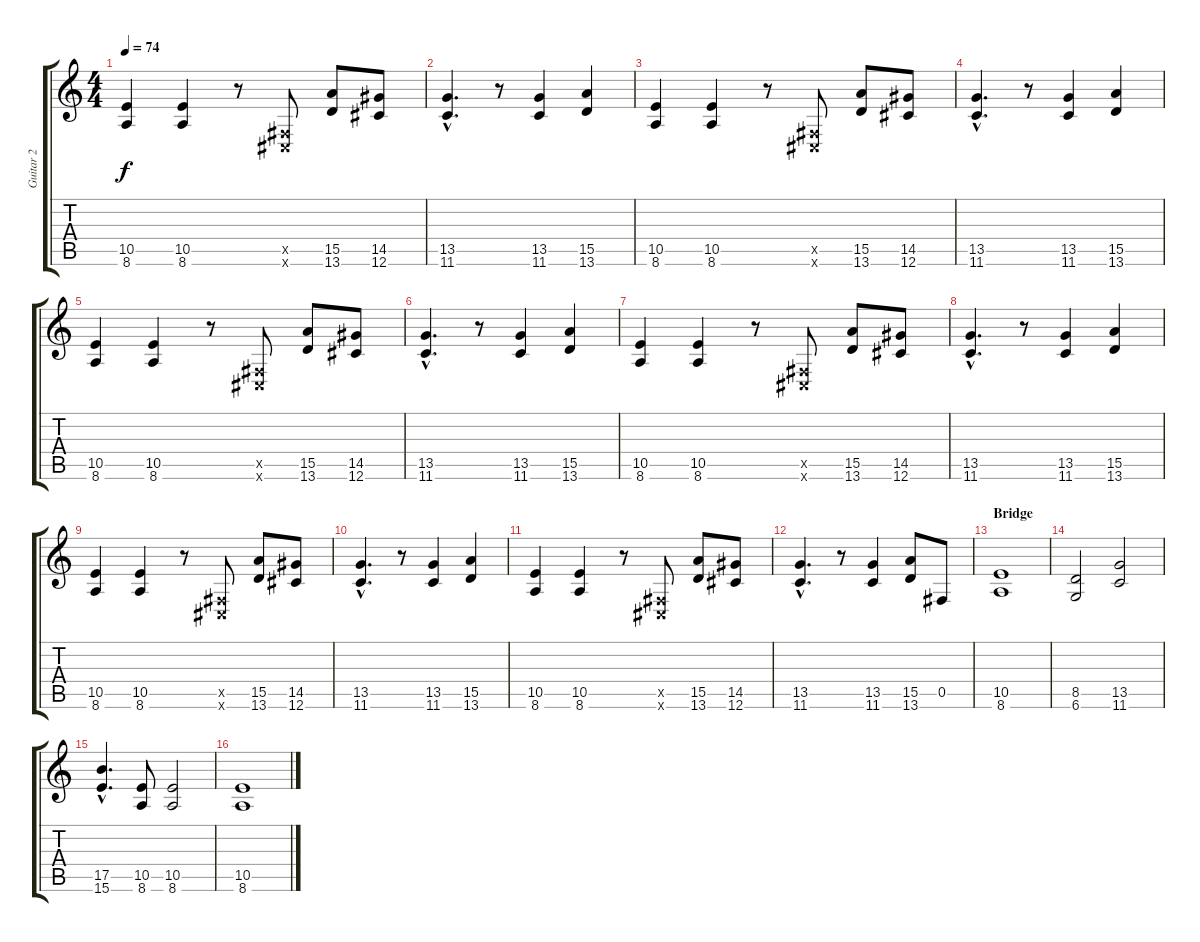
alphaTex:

\track ("Guitar 2" "Guitar 2") {instrument distortionguitar}
\staff {score tabs}
\tuning (Db4 Ab3 E3 B2 Gb2 Db2) {hide}
\ts (4 4)
\tempo 74
\clef g2
\ks c
(10.5 8.6).4{dy f} (10.5 8.6).4 r.8 (0.5{x} 0.6{x}).8 (15.5 13.6).8 (14.5 12.6).8 |
(13.5{hac} 11.6{hac}).4{d} r.8 (13.5 11.6).4 (15.5 13.6).4 |
(10.5 8.6).4 (10.5 8.6).4 r.8 (0.5{x} 0.6{x}).8 (15.5 13.6).8 (14.5 12.6).8 |
(13.5{hac} 11.6{hac}).4{d} r.8 (13.5 11.6).4 (15.5 13.6).4 |
(10.5 8.6).4 (10.5 8.6).4 r.8 (0.5{x} 0.6{x}).8 (15.5 13.6).8 (14.5 12.6).8 |
(13.5{hac} 11.6{hac}).4{d} r.8 (13.5 11.6).4 (15.5 13.6).4 |
(10.5 8.6).4 (10.5 8.6).4 r.8 (0.5{x} 0.6{x}).8 (15.5 13.6).8 (14.5 12.6).8 |
(13.5{hac} 11.6{hac}).4{d} r.8 (13.5 11.6).4 (15.5 13.6).4 |
(10.5 8.6).4 (10.5 8.6).4 r.8 (0.5{x} 0.6{x}).8 (15.5 13.6).8 (14.5 12.6).8 |
(13.5{hac} 11.6{hac}).4{d} r.8 (13.5 11.6).4 (15.5 13.6).4 |
(10.5 8.6).4 (10.5 8.6).4 r.8 (0.5{x} 0.6{x}).8 (15.5 13.6).8 (14.5 12.6).8 |
(13.5{hac} 11.6{hac}).4{d} r.8 (13.5 11.6).4 (15.5 13.6).8 0.5.8 |
\section ("" "Bridge")
(10.5 8.6).1 |
(8.5 6.6).2 (13.5 11.6).2 |
(17.5{hac} 15.6{hac}).4{d} (10.5 8.6).8 (10.5 8.6).2 |
(10.5 8.6).1
